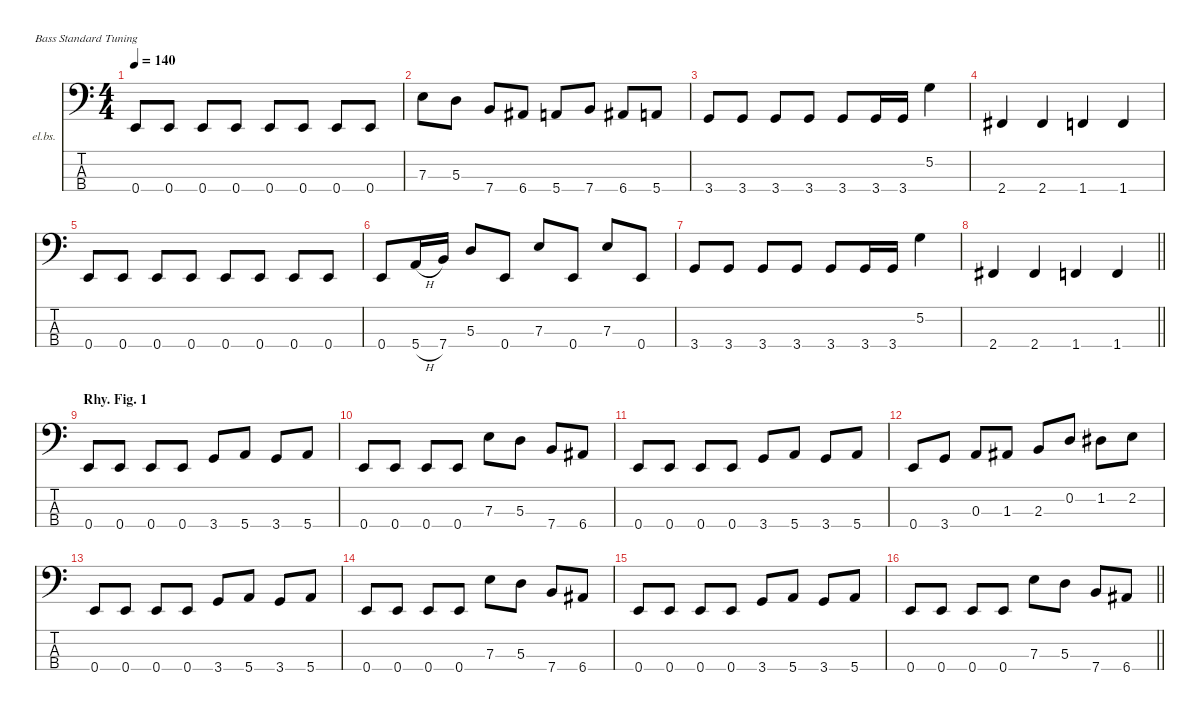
\defaultSystemsLayout 4
\hideDynamics
\bracketExtendMode nobrackets
\firstSystemTrackNameOrientation horizontal
\otherSystemsTrackNameOrientation horizontal
\track ("Bass" "el.bs.") {instrument electricbassfinger}
\staff {score tabs}
\tuning (G2 D2 A1 E1)
\ts (4 4)
\tempo 140
\clef f4
\ks c
0.4.8{dy f} 0.4.8 0.4.8 0.4.8 0.4.8 0.4.8 0.4.8 0.4.8 |
7.3.8 5.3.8 7.4.8 6.4{acc #}.8 5.4.8 7.4.8 6.4{acc #}.8 5.4.8 |
3.4.8 3.4.8 3.4.8 3.4.8 3.4.8 3.4.16 3.4.16 5.2.4 |
2.4{acc #}.4 2.4{acc #}.4 1.4.4 1.4.4 |
0.4.8 0.4.8 0.4.8 0.4.8 0.4.8 0.4.8 0.4.8 0.4.8 |
0.4.8 5.4{h}.16 7.4.16 5.3.8 0.4.8 7.3.8 0.4.8 7.3.8 0.4.8 |
3.4.8 3.4.8 3.4.8 3.4.8 3.4.8 3.4.16 3.4.16 5.2.4 |
\barLineRight lightlight
2.4{acc #}.4 2.4{acc #}.4 1.4.4 1.4.4 |
\section ("" "Rhy. Fig. 1")
0.4.8 0.4.8 0.4.8 0.4.8 3.4.8 5.4.8 3.4.8 5.4.8 |
0.4.8 0.4.8 0.4.8 0.4.8 7.3.8 5.3.8 7.4.8 6.4{acc #}.8 |
0.4.8 0.4.8 0.4.8 0.4.8 3.4.8 5.4.8 3.4.8 5.4.8 |
0.4.8 3.4.8 0.3.8 1.3{acc #}.8 2.3.8 0.2.8 1.2{acc #}.8 2.2.8 |
0.4.8 0.4.8 0.4.8 0.4.8 3.4.8 5.4.8 3.4.8 5.4.8 |
0.4.8 0.4.8 0.4.8 0.4.8 7.3.8 5.3.8 7.4.8 6.4{acc #}.8 |
0.4.8 0.4.8 0.4.8 0.4.8 3.4.8 5.4.8 3.4.8 5.4.8 |
\barLineRight lightlight
0.4.8 0.4.8 0.4.8 0.4.8 7.3.8 5.3.8 7.4.8 6.4{acc #}.8
